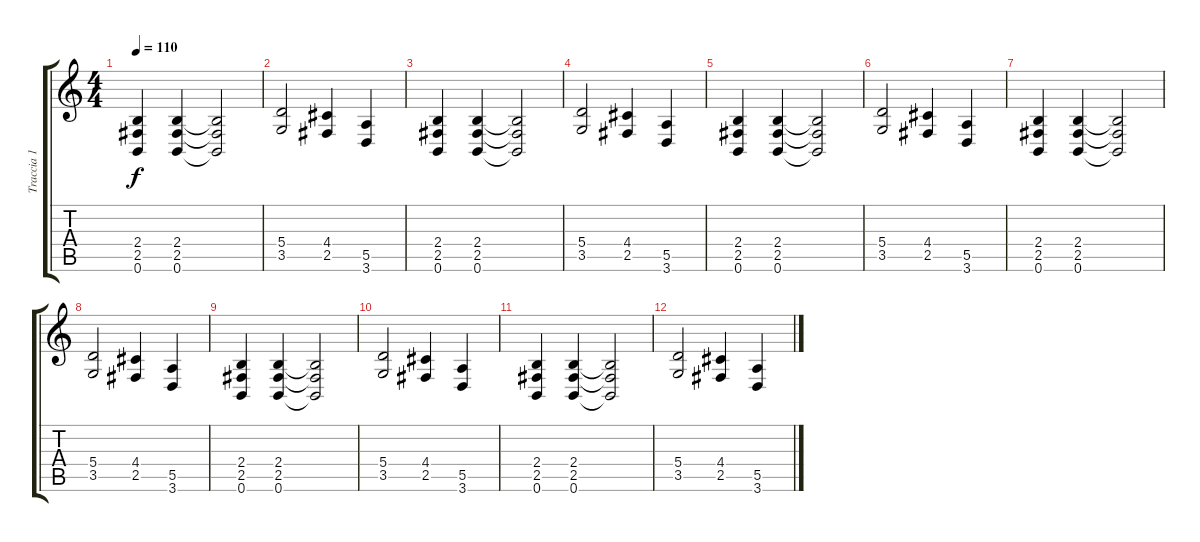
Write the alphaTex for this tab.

\track ("Traccia 1" "Traccia 1") {instrument distortionguitar}
\staff {score tabs}
\tuning (B3 Gb3 D3 A2 E2 B1) {hide}
\ts (4 4)
\tempo 110
\clef g2
\ks c
(2.4 2.5 0.6).4{dy f} (2.4 2.5 0.6).4 (2.4{t} 2.5{t} 0.6{t}).2 |
(5.4 3.5).2 (4.4 2.5).4 (5.5 3.6).4 |
(2.4 2.5 0.6).4 (2.4 2.5 0.6).4 (2.4{t} 2.5{t} 0.6{t}).2 |
(5.4 3.5).2 (4.4 2.5).4 (5.5 3.6).4 |
(2.4 2.5 0.6).4 (2.4 2.5 0.6).4 (2.4{t} 2.5{t} 0.6{t}).2 |
(5.4 3.5).2 (4.4 2.5).4 (5.5 3.6).4 |
(2.4 2.5 0.6).4 (2.4 2.5 0.6).4 (2.4{t} 2.5{t} 0.6{t}).2 |
(5.4 3.5).2 (4.4 2.5).4 (5.5 3.6).4 |
(2.4 2.5 0.6).4 (2.4 2.5 0.6).4 (2.4{t} 2.5{t} 0.6{t}).2 |
(5.4 3.5).2 (4.4 2.5).4 (5.5 3.6).4 |
(2.4 2.5 0.6).4 (2.4 2.5 0.6).4 (2.4{t} 2.5{t} 0.6{t}).2 |
(5.4 3.5).2 (4.4 2.5).4 (5.5 3.6).4
